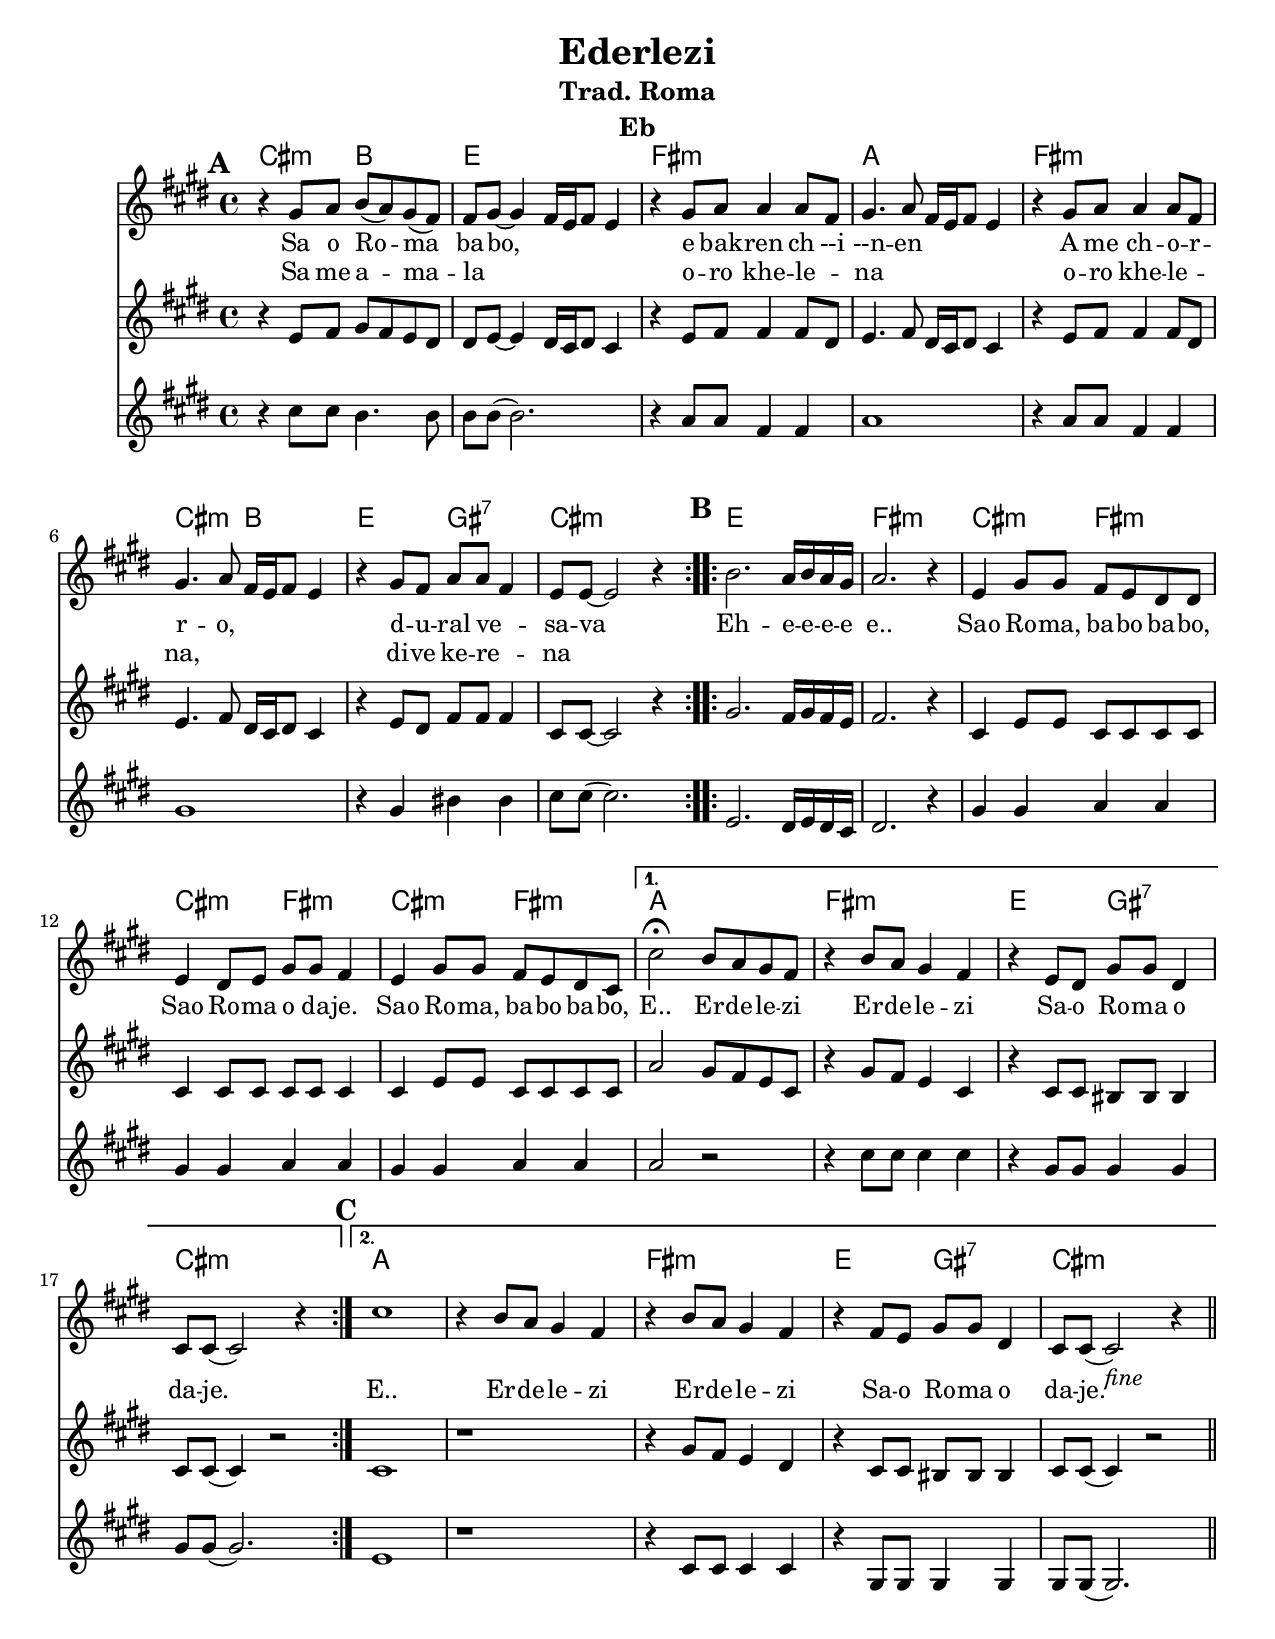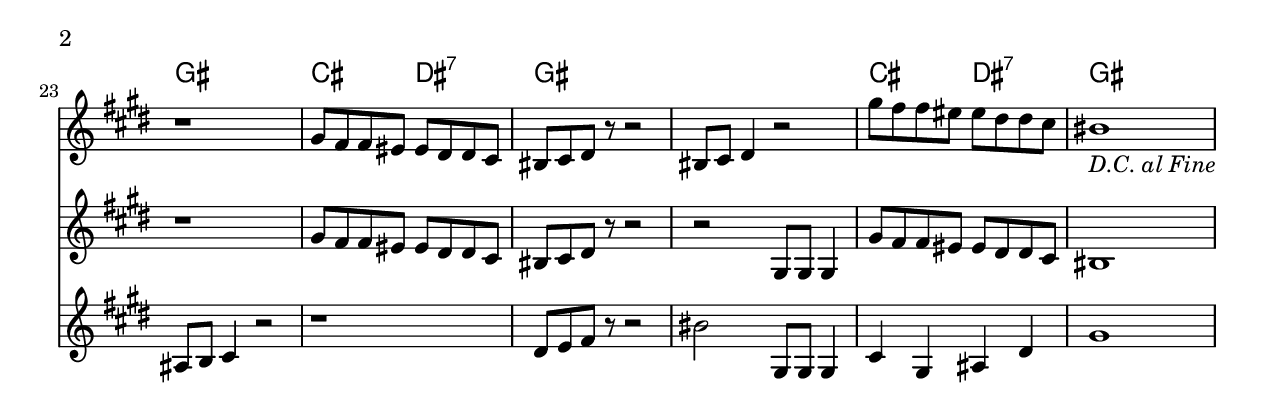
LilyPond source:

\version "2.18.0"
\include "english.ly"
\pointAndClickOff
%showLastLength = R1*12
\paper{
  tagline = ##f
  print-all-headers = ##t
  #(set-paper-size "letter")
}
date = #(strftime "%d-%m-%Y" (localtime (current-time)))

%\markup{ \italic{ " Updated " \date  }  }

%\markup{ Got something to say? }

global = {
  \clef treble
  \key e \minor
  \time 4/4
  \set Score.markFormatter = #format-mark-box-alphabet
}

%#################################### Melody ########################
primos = \relative c' {
  \global
  %\partial 16*3 a16 d f   %lead in notes

  \repeat volta 2{
    \mark \default
    r4 b8 c d (c)b (a)
    a8 b~b4     a16 g a8 g4
    r4 b8 c c4 c8 a|
    b4. c8 a16 g a8 g4|

    r4 b8 c c4 c8 a|
    b4. c8 a16 g a8 g4|
    r4 b8 a c c a4|
    g8 g~g2 r4|
  }
  %\alternative { { }{ } }

  \repeat volta 2{
    \mark \default

        d'2.c16 d c b
        c2. r4

    g4 b8 b a g fs fs|
    g4 fs8 g b b a4|
    g4 b8 b a g fs e|
  }
  \alternative {
    {
      e'2 \fermata d8 c b a
      r4 d8 c b4 a
      r4 g8 fs b b fs4|
      e8 e (e2) r4|
    }
    {
      \mark \default
      e'1 |
      r4 d8 c b4 a|
      r4 d8 c b4 a
      r4 a8 g b b fs4|
      e8 e (e2) _\markup{\italic fine} r4| \bar"||"
    }
  }
  r1
  b'8 a a gs gs fs fs e
  ds8 e fs r r2
  ds8 e fs4 r2
  b'8 a a gs gs fs fs e
  ds1 _\markup {\italic {D.C. al Fine}}

}
\addlyrics{
  %https://musescore.com/user/35722119/scores/6322876
  Sa o Ro -- ma ba -- bo,
  \repeat unfold 4{\skip2}
  e bak -- ren ch --i --n --  en
  \repeat unfold 4{\skip2}
  A me ch -- o --  -- r -- r -- o,
  \repeat unfold 4{\skip2}
  d -- u -- ral ve --  _ sa -- va
  \repeat unfold 1 {}

  Eh -- e -- e -- e -- e e..
  Sao Ro -- ma, ba -- bo ba -- bo,
  Sao Ro -- ma  o da -- je.
  Sao Ro -- ma, ba -- bo ba -- bo,
  % first end
  E.. Er -- de -- le -- zi
  Er -- de -- le -- zi
  Sa -- o Ro -- ma  o da -- je.
 % 2nd end
  E.. Er -- de -- le -- zi
  Er -- de -- le -- zi
  Sa -- o Ro -- ma  o da -- je.

}
\addlyrics{
Sa me a -- ma -- la _
\repeat unfold 4{\skip2}
o -- ro khe -- le -- _ na
\repeat unfold 5{\skip2}
o -- ro khe -- le -- _ na,
\repeat unfold 5{\skip2}
di -- ve ke -- re -- _  na
}
secund = \relative c' {
  \global
  %\partial 16*3 a16 d f   %lead in notes

  \repeat volta 2{
    \mark \default
    r4 g8 a b a g fs
    fs8 g~g4 fs16 e fs8 e4|
    r4 g8 a a4 a8 fs|
    g4. a8 fs16 e fs8 e4|

    r4 g8 a a4 a8 fs
    g4. a8 fs16 e fs8 e4|
    r4 g8 fs a a a4|
    e8 e~e2 r4|
  }
  %\alternative { { }{ } }

  \repeat volta 2{
    \mark \default
    b'2. a16 b a g|
        a2. r4|
    %{
 <<

      {
        b'2. a16 b a g|
        a2. r4|
      }
      \\
      {
         g2. fs16 g fs e|
    fs2. r4|
      }

    >>
%}

    e4 g8 g e e e e|
    e4 e8 e e e e4
    e4 g8 g e e e e|
  }
  \alternative {
    {
      c'2 b8 a g e
      r4 b'8 a g4 e
      r4 e8 e ds ds ds4
      e8 e (e4) r2
    }
    {
      e1
      r1
      r4 b'8 a g4 fs
      r4 e8 e ds ds ds4
      e8 e(e4) r2
    }
  }
  r1
  %ds8 e fs4 r2
  b'8 a a gs gs fs fs e
  ds8 e fs r r2
  r2 b,8 b b4
  b'8 a a gs gs fs fs e
  ds1
}
third = \relative c' {
  \clef treble
  \global
 r4 e8 e d4. d8|
 d8 d(d2.)|
 r4 c8 c a4 a
 c1r4 c8 c a4 a
 b1|
 r4 b ds ds
 e8 e(e2.)
%% bar
g,2. fs16 g fs e|
    fs2. r4|
 b4 b c c
 b4 b c c
 b4 b c c
 c2 r
 r4 e8 e e4 e
 r4 b8 b b4 b
 b8 b (b2.)
 g1
 r1
 r4 e8 e e4 e
 r4 b8 b b4 b
 b8 b (b2.)
 cs8 d e4 r2
 r1
 fs8 g a r r2
 ds2 b,8 b b4
 e4 b cs fs
 b1

}
%################################# Chords #######################
harmonies = \chordmode {
  e2:m
  d2
  g1
  a1:m
  c1
  a1:m
  e2:m
  d2
  g2
  b2:7
  e1:m
  %B
  g1
  a1:m
  e2:m
  a2:m
  e2:m
  a2:m % 12
  e2:m a2:m
  %ending 1 and 2
  c1 a1:m
  g2 b2:7
  e1:m
  c1*2 a1:m
  g2 b2:7
  e1:m
  %end part
  b1
  e2 fs2:7
  b1*2
  e2 fs2:7
  b1
}

\score {\transpose c a
  <<
    \new ChordNames {
      \set chordChanges = ##f
      \harmonies
    }
    \new Staff
    \primos
    \new Staff \secund
    %\new Staff \partcombine \primos \secund
    \new Staff \third
  >>
  \header{
    title= "Ederlezi"
    subtitle="Trad. Roma"
    composer= ""
    instrument = "Eb"
    arranger= ""
  }
  \layout{indent = 1.0\cm}
  \midi {
    \tempo 4 = 80

    % \midi { }
  }
}
%{
% more verses:
\markup{}
\markup {
  \fill-line {
    \hspace #0.1 % distance from left margin
    \column {
      \line { "1."
	\column {
	  ""
	}
      }
      \hspace #0.2 % vertical distance between verses
      \line { "2."
	\column {
	 ""
	}
      }
    }
    \hspace #0.1  % horiz. distance between columns
    \column {
      \line { "3."
	\column {
	  ""
	}
      }
      \hspace #0.2 % distance between verses
      \line { "4."
	\column {
	 ""
	}
      }
    }
    \hspace #0.1 % distance to right margin
  }
}

%}


%{
https://www.youtube.com/watch?v=yGuCqAfxNqU
 Sa o Roma babo,
E bakren cinen.
A me coro, dural besava.
A a daje, amaro dive.
Amaro dive erdelezi.
Ediwado babo, amenge bakro.
Sa o Roma, babo.
E bakren cinen. Eeee...j,
Sa o Roma, babo babo,
Sa o Roma daje. Sa o Roma, babo babo,
E.. Erdelezi. Erdelezi,
Sa o Roma Daje. Eeee...
Sa o Roma, babo babo,
Sa o Roma daje.
Sa o Roma, babo babo,
 Eeee... Erdelezi, Erdelezi.
Sa o Roma Daje

***************

LYRICS IN ROMANI
Sa me amala oro khelena Oro khelena,
dive kerena
Sa o Roma daje
Sa o Roma babo babo
Sa o Roma o daje Sa o Roma babo babo Ej, Ederlezi Ederlezi
 Sa o Roma daje Amaro dive Amaro dive,
Ederlezi Sa me amala oro khelena Oro khelena, dive kerena Sa o Roma daje Sa o Roma babo babo Sa o Roma daje Sa o Roma babo babo Ej, Ederlezi Ederlezi Sa o Roma daje Sa me amala oro khelena Oro khelena, dive kerena Sa o Roma babo, e bakren chinen Amaro dive E devado babo Sa o Roma babo babo Sa o Roma o daje Sa o Roma babo babo Ej, Ederlezi Ederlezi Sa o Roma daje Sa o Roma babo babo Sa o Roma o daje Sa o Roma babo babo Ederlezi Ederlezi Sa o Roma daje LYRICS IN ENGLISH All my friends are dancing the oro Dancing the oro, celebrating the day Dancing the oro, celebrating the day All the Roma, dad, dad All the Roma, mommy All the Roma, dad, dad Oh! Ederlezi Ederlezi All the Roma, mommy Our day Our day, Ederlezi All my friends are dancing the oro Dancing the oro, celebrating the day All the Roma, mommy All the Roma, dad, dad All the Roma, mommy All the Roma, dad, dad Oh! Ederlezi Ederlezi All the Roma, mommy All my friends are dancing the oro Dancing the oro, celebrating the day All the Roma, dad, slaughter lambs Our day They give us, Dad, All the Roma, dad, dad All the Roma, mommy All the Roma, dad, dad Oh! Ederlezi Ederlezi All the Roma, mommy All the Roma, dad, dad All the Roma, mommy All the Roma, dad, dad Ederlezi Ederlezi All the Roma, mommy LYRICS IN TURKISH Tüm arkadaşlarım hora oynuyor Hora oynayıp bugünü kutluyorlar Tüm Roma, anneciğim Tüm Roma, baba, baba Tüm Roma, anneciğim Tüm Roma, baba, baba Ey, Ederlezi Ederlezi Tüm Roma, anneciğim Bizim günümüz Bizim günümüz, Ederlezi Tüm arkadaşlarım hora oynuyor Hora oynayıp bugünü kutluyorlar Tüm Roma, anneciğim Tüm Roma, baba, baba Tüm Roma, anneciğim Tüm Roma, baba, baba Ey, Ederlezi Ederlezi Tüm Roma, anneciğim Tüm arkadaşlarım hora oynuyor Hora oynayıp bugünü kutluyorlar Tüm Roma, baba, kuzu avlıyor Bizim günümüz Bize, baba, Tüm Roma, baba, baba Tüm Roma, anneciğim Tüm Roma, baba, baba Ey, Ederlezi Ederlezi Tüm Roma, anneciğim Tüm Roma, baba, baba Tüm Roma, anneciğim Tüm Roma, baba, baba Ederlezi Ederlezi Tüm Roma, anneciğim LYRICS IN FRENCH Tous mes amis dansent l'oro Ils dansent l'oro, ils fêtent le jour Tous les Roms, maman Tous les Roms, papa, papa Tous les Roms, maman Tous les Roms, papa, papa Ô! Ederlezi Ederlezi Tous les Roms, maman Notre jour Notre jour, Ederlezi Tous mes amis dansent l'oro Ils dansent l'oro, ils fêtent le jour Tous les Roms, maman Tous les Roms, papa, papa Tous les Roms, maman Tous les Roms, papa, papa Ô! Ederlezi Ederlezi Tous les Roms, maman Tous mes amis dansent l'oro Ils dansent l'oro, ils fêtent le jour Tous les Roms, papa, sacrifient l'agneau Notre jour Ils nous donnent, Papa Tous les Roms, papa, papa Tous les Roms, maman Tous les Roms, papa, papa Ô! Ederlezi Ederlezi Tous les Roms, maman Tous les Roms, papa, papa Tous les Roms, maman Tous les Roms, papa, papa Ederlezi Ederlezi Tous les Roms, maman LYRICS IN PORTUGUESE Todos os meus amigos dançam o oro Dançam o oro, celebram o dia Toda a Roma mamãe Toda a Roma papai, papai Toda a Roma mamãe Toda a Roma papai, papai Ó! Ederlezi Ederlezi Toda a Roma mamãe Nosso dia Nosso dia, Ederlezi Todos os meus amigos dançam o oro Dançam o oro, celebram o dia Toda a Roma mamãe Toda a Roma papai, papai Toda a Roma mamãe Toda a Roma papai, papai Ó! Ederlezi Ederlezi Toda a Roma mamãe Todos os meus amigos dançam o oro Dançam o oro, celebram o dia Toda a Roma, papai, sacrifica cordeiros Nosso dia Oferecemos, papai, Toda a Roma papai, papai Toda a Roma mamãe Toda a Roma papai, papai Ó! Ederlezi Ederlezi Toda a Roma mamãe Toda a Roma papai, papai Toda a Roma mamãe Toda a Roma papai, papai Ederlezi Ederlezi Toda a Roma mamãe

%}